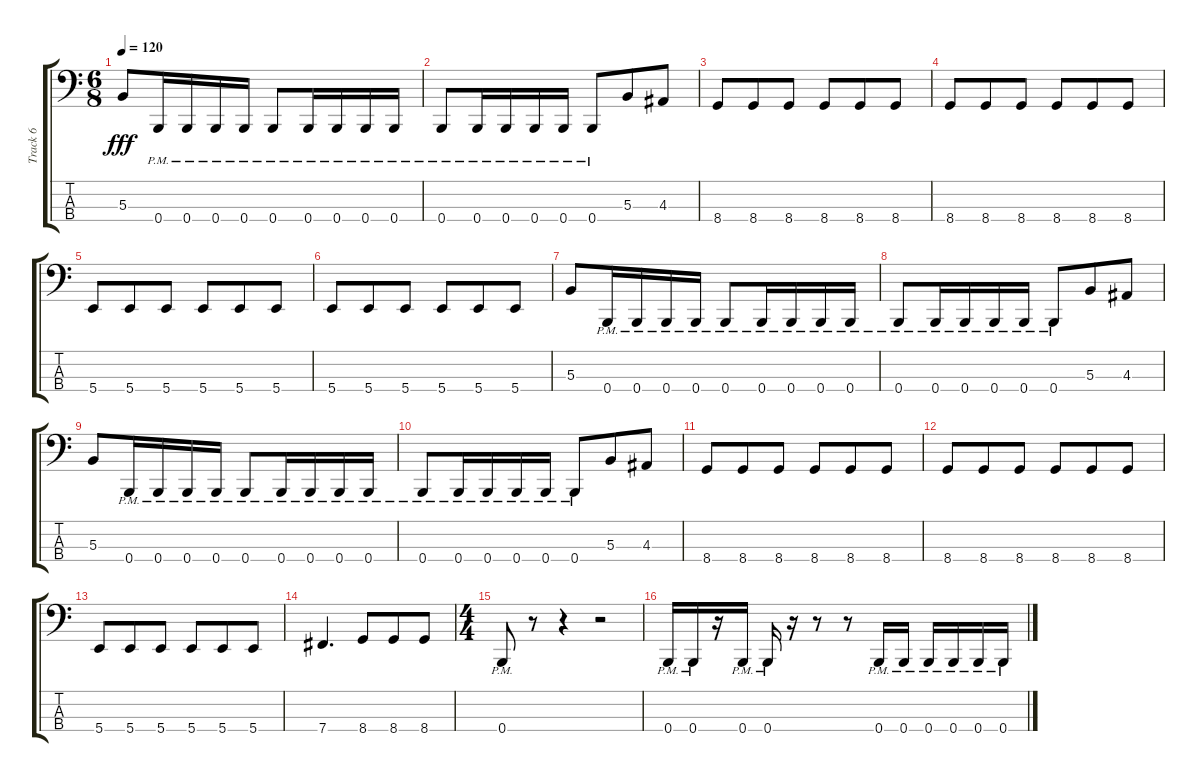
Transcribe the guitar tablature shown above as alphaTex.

\track ("Track 6" "Track 6") {instrument electricbassfinger}
\staff {score tabs}
\tuning (E2 B1 Gb1 B0) {hide}
\ts (6 8)
\tempo 120
\clef f4
\ks c
5.3.8{dy fff} 0.4{pm}.16 0.4{pm}.16 0.4{pm}.16 0.4{pm}.16 0.4{pm}.8 0.4{pm}.16 0.4{pm}.16 0.4{pm}.16 0.4{pm}.16 |
0.4{pm}.8 0.4{pm}.16 0.4{pm}.16 0.4{pm}.16 0.4{pm}.16 0.4{pm}.8 5.3.8 4.3.8 |
8.4.8 8.4.8 8.4.8 8.4.8 8.4.8 8.4.8 |
8.4.8 8.4.8 8.4.8 8.4.8 8.4.8 8.4.8 |
5.4.8 5.4.8 5.4.8 5.4.8 5.4.8 5.4.8 |
5.4.8 5.4.8 5.4.8 5.4.8 5.4.8 5.4.8 |
5.3.8 0.4{pm}.16 0.4{pm}.16 0.4{pm}.16 0.4{pm}.16 0.4{pm}.8 0.4{pm}.16 0.4{pm}.16 0.4{pm}.16 0.4{pm}.16 |
0.4{pm}.8 0.4{pm}.16 0.4{pm}.16 0.4{pm}.16 0.4{pm}.16 0.4{pm}.8 5.3.8 4.3.8 |
5.3.8 0.4{pm}.16 0.4{pm}.16 0.4{pm}.16 0.4{pm}.16 0.4{pm}.8 0.4{pm}.16 0.4{pm}.16 0.4{pm}.16 0.4{pm}.16 |
0.4{pm}.8 0.4{pm}.16 0.4{pm}.16 0.4{pm}.16 0.4{pm}.16 0.4{pm}.8 5.3.8 4.3.8 |
8.4.8 8.4.8 8.4.8 8.4.8 8.4.8 8.4.8 |
8.4.8 8.4.8 8.4.8 8.4.8 8.4.8 8.4.8 |
5.4.8 5.4.8 5.4.8 5.4.8 5.4.8 5.4.8 |
7.4.4{d} 8.4.8 8.4.8 8.4.8 |
\ts (4 4)
0.4{pm}.8 r.8 r.4 r.2 |
0.4{pm}.16 0.4{pm}.16 r.16 0.4{pm}.16 0.4{pm}.16 r.16 r.8 r.8 0.4{pm}.16 0.4{pm}.16 0.4{pm}.16 0.4{pm}.16 0.4{pm}.16 0.4{pm}.16
